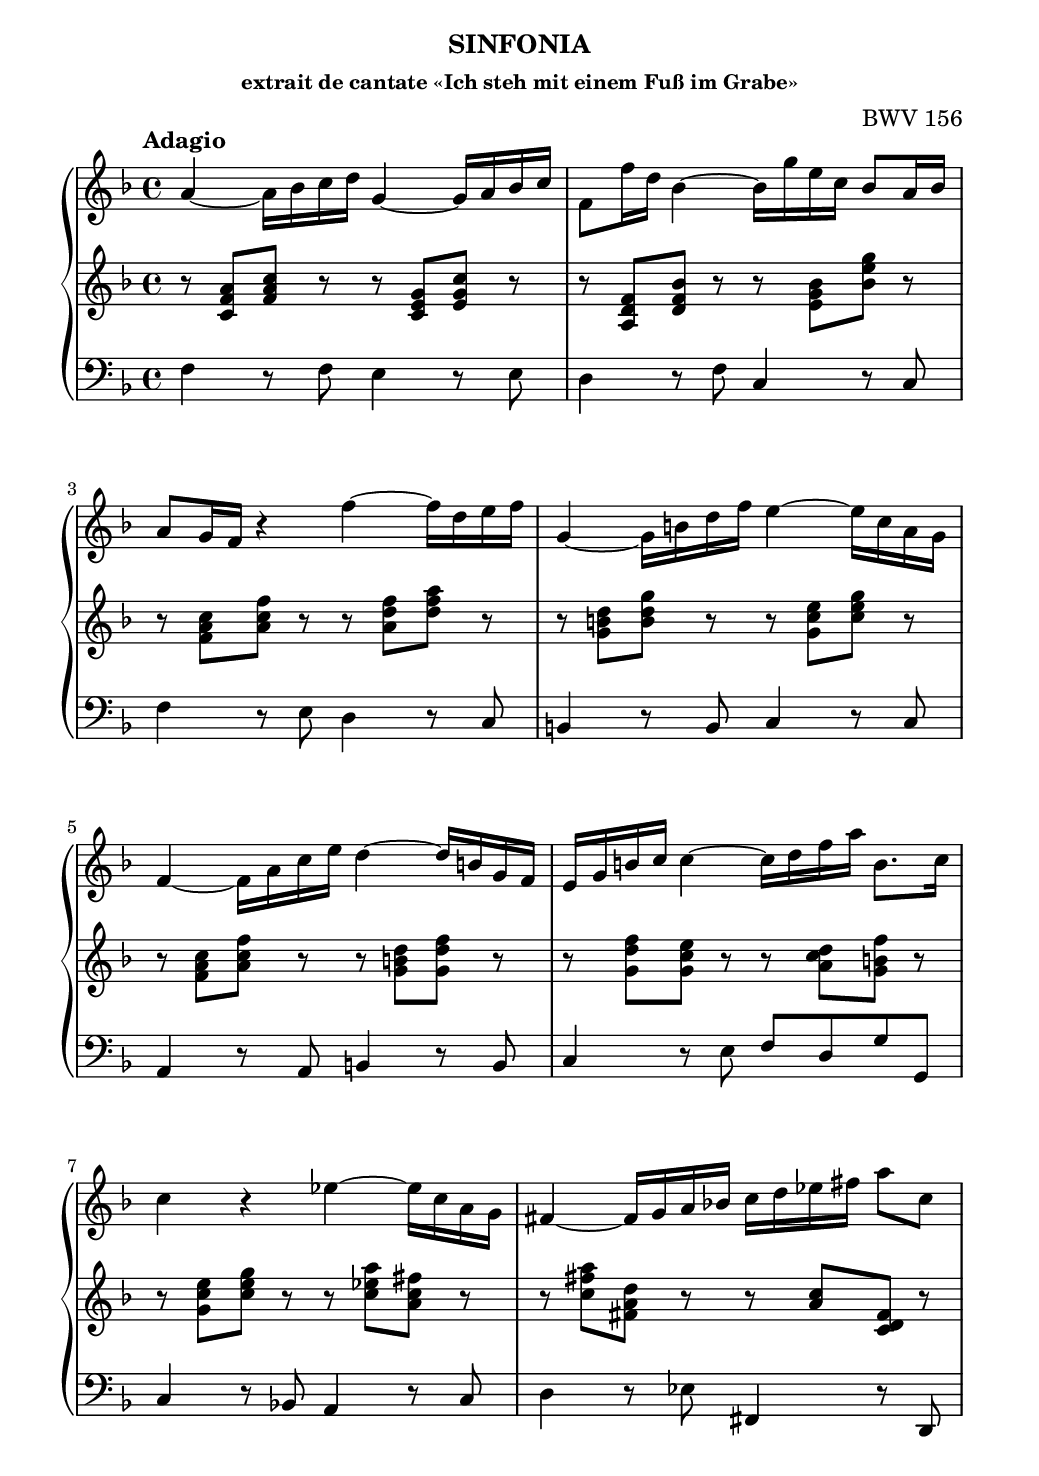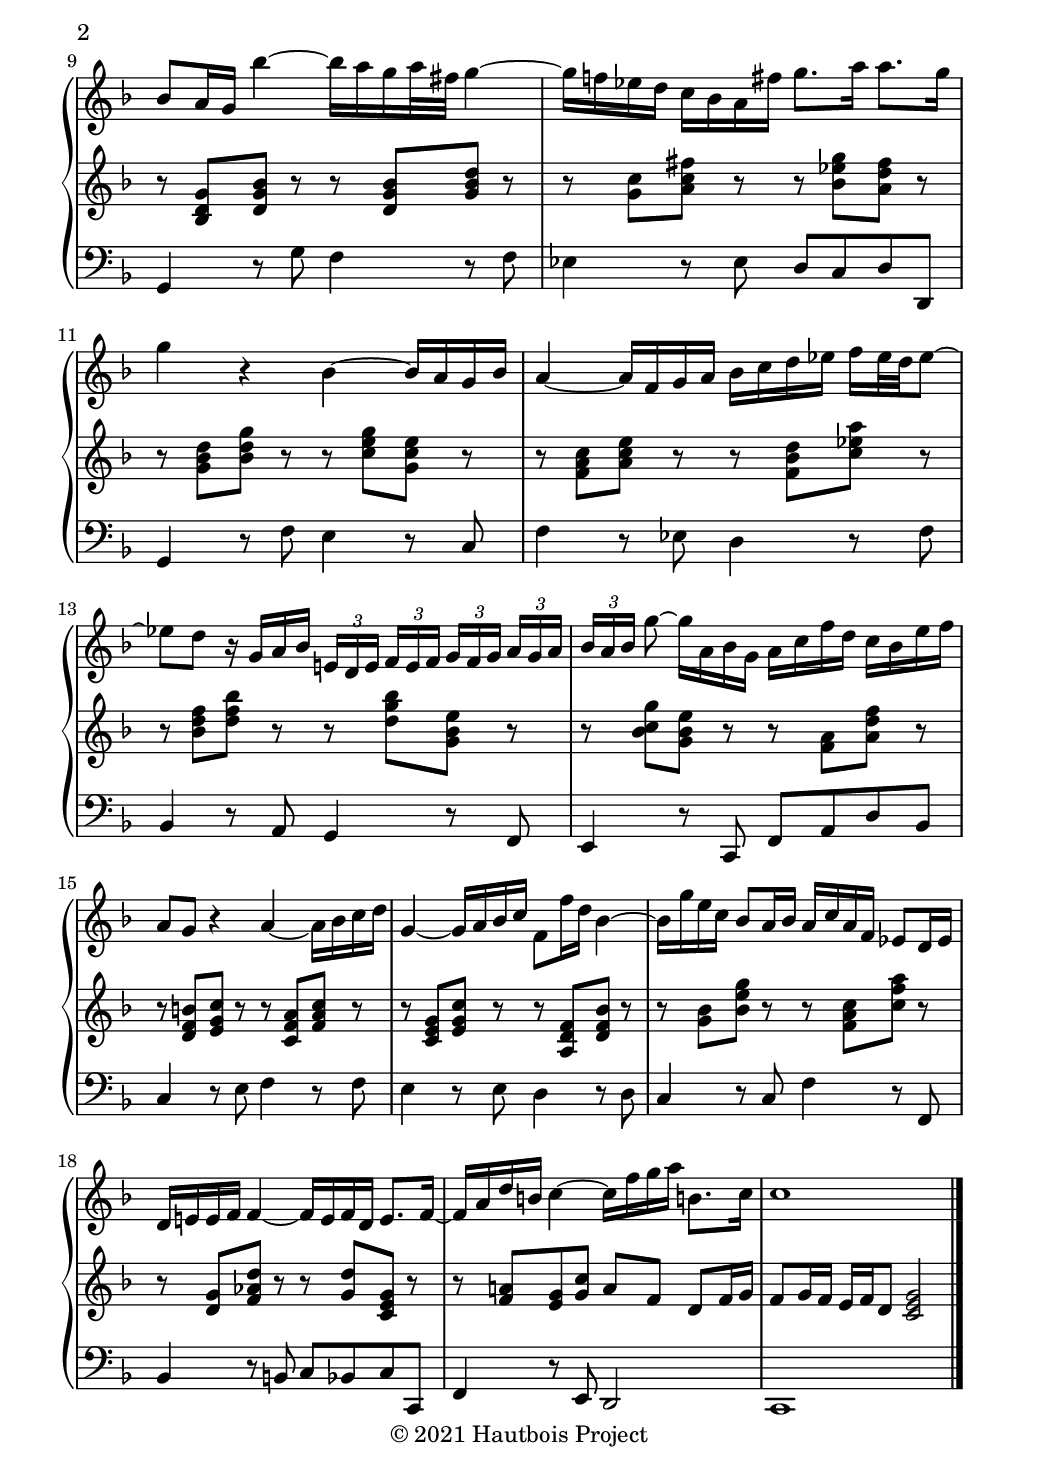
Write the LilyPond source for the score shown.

\version "2.22.1"
%% Generated by lilypond-book
%% Options: [exampleindent=10.16\mm,indent=0\mm,line-width=14.5\cm,noragged-right,papersize=a5,quote]
%\include "lilypond-book-preamble.ly"
\include "italiano.ly"

%****************************************************************
% Start cut-&-pastable-section

%****************************************************************

\paper {
  % Set paper
  #(set-paper-size "b5")
  indent = 0\mm
  line-width = 15.4\cm
  ragged-right = ##f
  line-width = #(- line-width (* mm 3.000000) (* mm 1))
}

\layout {
  
}

%*****************************************
%  Set Header
%*****************************************
\header {
  subtitle = "SINFONIA"
  subsubtitle = "extrait de cantate «Ich steh mit einem Fuß im Grabe»"
  arranger = "BWV 156"
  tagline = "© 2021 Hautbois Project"
}

%*****************************************
% Start Voice
% Write the voices here
%*****************************************
MyMeter = \time 4/4
MyTempo = \tempo "Adagio"
MyKey = \key fa \major
PieceName = "SINFONIA"

Oboe = \relative {
  %bar 1 - 4
  la'4~ la16 sib do re sol,4~ sol16 la sib do
  fa,8 fa'16 re sib4~ sib16 sol' mi do sib8 la16 sib
  la8 sol16 fa r4 fa'~ fa16 re mi fa
  sol,4~ sol16 si re fa mi4~ mi16 do la sol
  
  %bar 5 - 8
  fa4~ fa16 la do mi re4~ re16 si sol fa
  mi sol si do do4~ do16 re fa la si,8. do16
  do4 r mib4~ mib16 do la sol
  fad4~ fad16 sol la sib! do re mib fad la8 do,
  
  %bar 9 - 12
  sib la16 sol sib'4~ sib16 la sol la32 fad sol4~
  sol16 fa! mib re do sib la fad' sol8. la16 la8. sol16
  sol4 r sib,4~ sib16 la sol sib
  la4~ la16 fa sol la sib do re mib fa mib32 re mib8~
  
  %bar 13 - 16
  mib re r16 sol, la sib \autoBeamOff \tuplet 3/2 8 { mi,![ re mi] } \tuplet 3/2 8 { fa[ mi fa] } \tuplet 3/2 8 { sol[ fa sol] } \tuplet 3/2 8 { la[ sol la] }
  \tuplet 3/2 8 { sib[ la sib] } \autoBeamOn sol'8~ sol16 la, sib sol la do fa re do sib mi fa
  la,8 sol r4 la4~ la16 sib do re
  sol,4~ sol16 la sib do fa,8 fa'16 re sib4~
  
  %bar 17 - 20
  sib16 sol' mi do sib8 la16 sib la do la fa mib8 re16 mib
  re mi! mi fa fa4~ fa16 mi fa re mi8. fa16~
  fa la re si do4~ do16 fa sol la si,!8. do16
  do1
  
  \bar "|."
}


Strings = \relative {
  %bar 1 - 4
  r8 <do' fa la> <fa la do> r r <do mi sol> <mi sol do> r
  r <la, re fa> <re fa sib> r r <mi sol sib> <sib' mi sol> r
  r <fa la do> <la do fa> r r <la re fa> <re fa la> r
  r <sol, si re> <si re sol> r r <sol do mi> <do mi sol> r
  
  %bar 5 - 8
  r <fa, la do> <la do fa> r r <sol si re> <sol re' fa> r
  r <sol re' fa> <do sol mi'> r r <do la re> <si sol fa'> r
  r <do sol mi'> <mi do sol'> r r <la mib do> <do, la fad'> r
  r <la' fad do> <fad, la re> r r <la do> <do, re fad> r
  
  %bar 9 - 12
  r <sib re sol> <re sol sib> r r <re sol sib> <sol sib re> r
  r <sol do> <do la fad'> r r <sib mib sol> <la re fad> r
  r <sol sib re> <sib re sol> r r <mi do sol'> <sol, mi' do> r
  r <fa la do> <la do mi> r r <fa sib re> <mib' do la'> r
  
  %bar 13 - 16
  r <sib re fa> <re fa sib> r r <re sol sib> <sol, sib mi> r
  r <do sib sol'> <mi sol, sib> r r <fa, la> <re' la fa'> r
  r <re, fa si> <sol mi do'> r r <do, fa la> <fa la do> r
  r <do mi sol> <mi sol do> r r <la, re fa> <re fa sib> r
  
  %bar 17 - 20
  r <sol sib> <sib mi sol> r r <fa la do> <do' fa la> r
  r <re, sol> <fa lab re> r r <re' sol,> <do, mi sol> r
  % forget about viola
  r <fa la!> <mi sol> <sol do> la fa re fa16 sol %alternatively: fa2
  fa8 sol16 fa mi fa re8 <do sol' mi>2
  
  %\bar "|."
  
}

Continuo = \relative {
  %bar 1 - 4
  fa4 r8 fa mi4 r8 mi
  re4 r8 fa do4 r8 do
  fa4 r8 mi re4 r8 do
  si4 r8 si do4 r8 do
  
  %bar 5 - 8
  la4 r8 la si4 r8 si
  do4 r8 mi fa re sol sol,
  do4 r8 sib! la4 r8 do
  re4 r8 mib fad,4 r8 re
  
  %bar 9 - 12
  sol4 r8 sol' fa4 r8 fa
  mib4 r8 mib re do re re,
  sol4 r8 fa' mi4 r8 do
  fa4 r8 mib re4 r8 fa
  
  %bar 13 - 16
  sib,4 r8 la sol4 r8 fa
  mi4 r8 do fa la re sib
  do4 r8 mi fa4 r8 fa
  mi4 r8 mi re4 r8 re
  
  %bar 17 - 20
  do4 r8 do fa4 r8 fa,
  sib4 r8 si do sib do do,
  fa4 r8 mi re2
  do1
  
  %\bar "|."

}

%*****************************************
%  Start Score
%*****************************************

%\markup { \vspace #1 }
\score {
  \header {
    %piece = \PieceName
  }
  \new PianoStaff <<
    \new Staff { 
      \clef "treble" 
      \MyTempo
      \MyKey
      \MyMeter
        \Oboe
    }
    \new Staff { 
      \clef "treble"
      \MyTempo
      \MyKey
      \MyMeter
        \Strings
    }
    \new Staff { 
      \clef "bass"
      \MyTempo
      \MyKey
      \MyMeter
        \Continuo
    }
  >>
}


